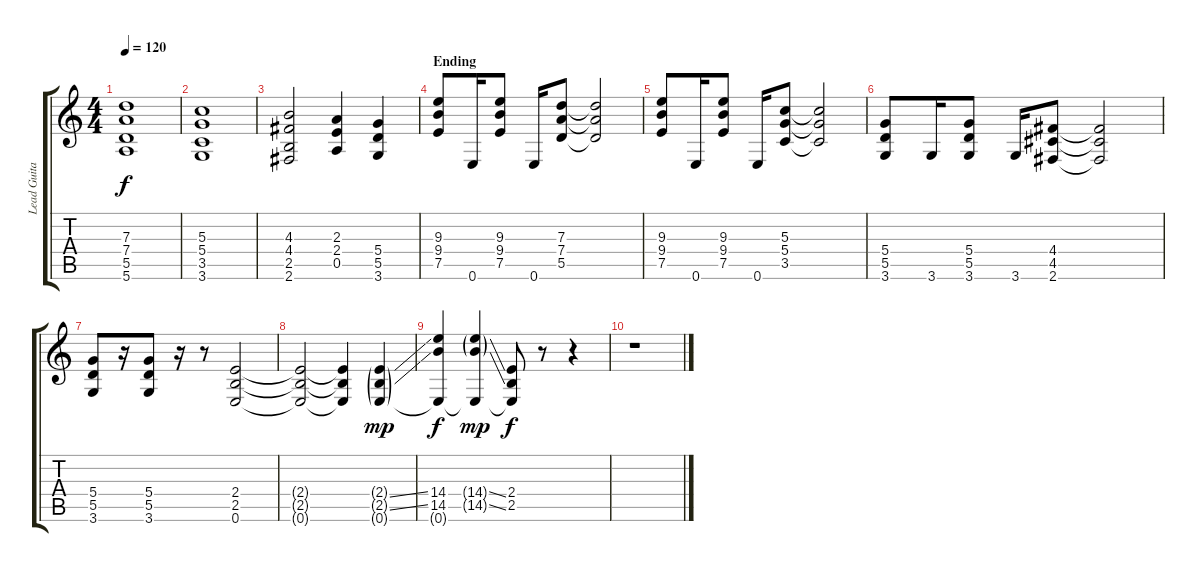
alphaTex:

\track ("Lead Guitar" "Lead Guita") {instrument distortionguitar}
\staff {score tabs}
\tuning (E4 B3 G3 D3 A2 E2) {hide}
\ts (4 4)
\tempo 120
\clef g2
\ks c
(7.3 7.4 5.5 5.6).1{dy f} |
(5.3 5.4 3.5 3.6).1 |
(4.3 4.4 2.5 2.6).2 (2.3 2.4 0.5).4 (5.4 5.5 3.6).4 |
\section ("" "Ending")
(9.3 9.4 7.5).8 0.6.16 (9.3 9.4 7.5).8 0.6.16 (7.3 7.4 5.5).8 (7.3{t} 7.4{t} 5.5{t}).2 |
(9.3 9.4 7.5).8 0.6.16 (9.3 9.4 7.5).8 0.6.16 (5.3 5.4 3.5).8 (5.3{t} 5.4{t} 3.5{t}).2 |
(5.4 5.5 3.6).8 3.6.16 (5.4 5.5 3.6).8 3.6.16 (4.4 4.5 2.6).8 (4.4{t} 4.5{t} 2.6{t}).2 |
(5.4 5.5 3.6).8 r.16 (5.4 5.5 3.6).8 r.16 r.8 (2.4 2.5 0.6).2 |
(2.4{t} 2.5{t} 0.6{t}).2 (2.4{t} 2.5{t} 0.6{t}).4 (2.4{ss g} 2.5{ss g} 0.6{g}).4{dy mp} |
(14.4 14.5 0.6{t}).4{dy f} (14.4{ss g} 14.5{ss g} 0.6{t}).4{dy mp} (2.4 2.5 0.6{t}).8{dy f} r.8 r.4 |
r.1
